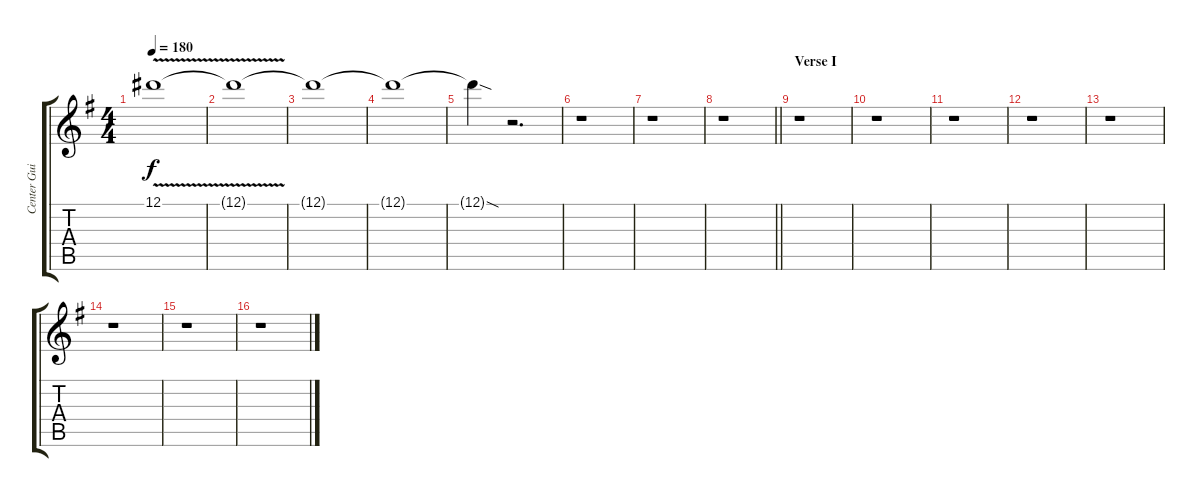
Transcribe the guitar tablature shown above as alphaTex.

\track ("Center Guitar" "Center Gui") {instrument overdrivenguitar}
\staff {score tabs}
\tuning (Eb4 Bb3 Gb3 Db3 Ab2 Eb2) {hide}
\ts (4 4)
\tempo 180
\clef g2
\ks g
12.1{v}.1{dy f} |
12.1{t}.1 |
12.1{t}.1 |
12.1{t}.1 |
12.1{sod t}.4 r.2{d} |
r.1 |
r.1 |
\barLineRight lightlight
r.1 |
\section ("" "Verse I")
r.1 |
r.1 |
r.1 |
r.1 |
r.1 |
r.1 |
r.1 |
r.1
